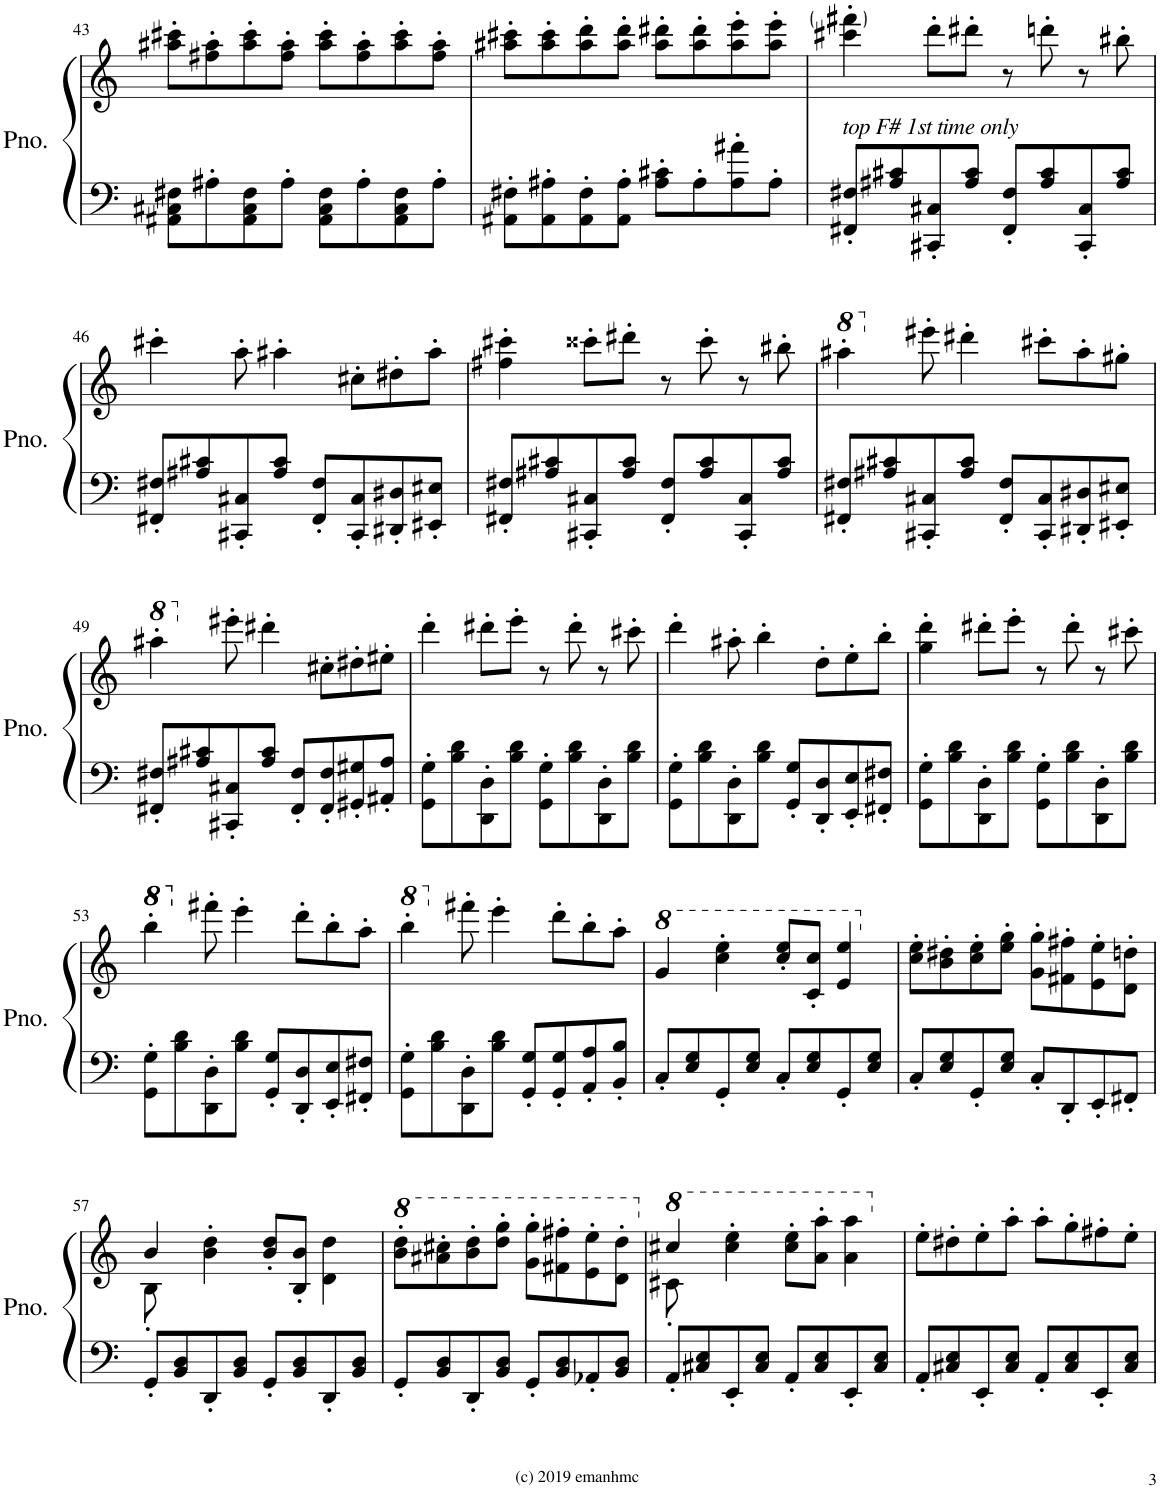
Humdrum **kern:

**kern	**kern
*part1	*part1
*staff2	*staff1
*I"Piano	*
*I'Pno.	*
!!LO:PB:g=z
*clefG2	*clefG2
*k[]	*k[]
*M4/4	*M4/4
*met(c)	*met(c)
=43	=43
8AA#X\ 8C#X\ 8F#X\L	8aa#X\' 8ccc#X\'L
8A#X'\	8ff#X\' 8aa#\'
8AA#\ 8C#\ 8F#\	8aa#\' 8ccc#\'
8A#'\J	8ff#\' 8aa#\'J
8AA#\ 8C#\ 8F#\L	8aa#\' 8ccc#\'L
8A#'\	8ff#\' 8aa#\'
8AA#\ 8C#\ 8F#\	8aa#\' 8ccc#\'
8A#'\J	8ff#\' 8aa#\'J
=44	=44
8AA#X\' 8F#X\'L	8aa#X\' 8ccc#X\'L
8AA#\' 8A#X\'	8aa#\' 8ccc#\'
8AA#\' 8F#\'	8aa#\' 8ddd\'
8AA#\' 8A#\'J	8aa#\' 8ddd\'J
8A#\' 8c#X\'L	8aa#\' 8ddd#X\'L
8A#'\	8aa#\' 8ddd#\'
8A#\' 8a#X\'	8aa#\' 8eee\'
8A#'\J	8aa#\' 8eee\'J
=45	=45
!	!LO:TX:b:i:t=top F# 1st time only
8FF#X/' 8F#X/'L	4ccc#X\' 4fff#X\'
8A#X/ 8c#X/	.
8CC#X/' 8C#X/'	8ddd'\L
8A#/ 8c#/J	8ddd#X'\J
8FF#/' 8F#/'L	8r
8A#/ 8c#/	8dddn'\
8CC#/' 8C#/'	8r
8A#/ 8c#/J	8bb#X'\
!!LO:LB:g=z
=46	=46
8FF#X/' 8F#X/'L	4ccc#X'\
8A#X/ 8c#X/	.
8CC#X/' 8C#X/'	8aa'\
8A#/ 8c#/J	4aa#X'\
8FF#/' 8F#/'L	.
8CC#/' 8C#/'	8cc#X'\L
8DD#X/' 8D#X/'	8dd#X'\
8EE#X/' 8E#X/'J	8aa#'\J
=47	=47
8FF#X/' 8F#X/'L	4ff#X\' 4ccc#X\'
8A#X/ 8c#X/	.
8CC#X/' 8C#X/'	8ccc##X'\L
8A#/ 8c#/J	8ddd#X'\J
8FF#/' 8F#/'L	8r
8A#/ 8c#/	8ccc##'\
8CC#/' 8C#/'	8r
8A#/ 8c#/J	8bb#X'\
=48	=48
*	*8va
8FF#X/' 8F#X/'L	4aaa#X'\
8A#X/ 8c#X/	.
*	*X8va
8CC#X/' 8C#X/'	8eee#X'\
8A#/ 8c#/J	4ddd#X'\
8FF#/' 8F#/'L	.
8CC#/' 8C#/'	8ccc#X'\L
8DD#X/' 8D#X/'	8aa#'\
8EE#X/' 8E#X/'J	8gg#X'\J
!!LO:LB:g=z
=49	=49
*	*8va
8FF#X/' 8F#X/'L	4aaa#X'\
8A#X/ 8c#X/	.
*	*X8va
8CC#X/' 8C#X/'	8eee#X'\
8A#/ 8c#/J	4ddd#X'\
8FF#/' 8F#/'L	.
8FF#/' 8F#/'	8cc#X'\L
8GG#X/' 8G#X/'	8dd#X'\
8AA#X/' 8A#/'J	8ee#X'\J
=50	=50
8GG\' 8G\'L	4ddd'\
8B\ 8d\	.
8DD\' 8D\'	8ddd#X'\L
8B\ 8d\J	8eee'\J
8GG\' 8G\'L	8r
8B\ 8d\	8ddd#'\
8DD\' 8D\'	8r
8B\ 8d\J	8ccc#X'\
=51	=51
8GG\' 8G\'L	4ddd'\
8B\ 8d\	.
8DD\' 8D\'	8aa#X'\
8B\ 8d\J	4bb'\
8GG/' 8G/'L	.
8DD/' 8D/'	8dd'\L
8EE/' 8E/'	8ee'\
8FF#X/' 8F#X/'J	8bb'\J
=52	=52
8GG\' 8G\'L	4gg\' 4ddd\'
8B\ 8d\	.
8DD\' 8D\'	8ddd#X'\L
8B\ 8d\J	8eee'\J
8GG\' 8G\'L	8r
8B\ 8d\	8ddd#'\
8DD\' 8D\'	8r
8B\ 8d\J	8ccc#X'\
!!LO:LB:g=z
=53	=53
*	*8va
*	*8va
8GG\' 8G\'L	4bbb'\
8B\ 8d\	.
*	*X8va
8DD\' 8D\'	8fff#X'\
*	*X8va
8B\ 8d\J	4eee'\
8GG/' 8G/'L	.
8DD/' 8D/'	8ddd'\L
8EE/' 8E/'	8bb'\
8FF#X/' 8F#X/'J	8aa'\J
=54	=54
*	*8va
8GG\' 8G\'L	4bbb'\
8B\ 8d\	.
*	*X8va
8DD\' 8D\'	8fff#X'\
8B\ 8d\J	4eee'\
8GG/' 8G/'L	.
8GG/' 8G/'	8ddd'\L
8AA/' 8A/'	8bb'\
8BB/' 8B/'J	8aa'\J
=55	=55
*	*8va
8C'/L	4gg/
8E/ 8G/	.
8GG'/	4ccc\' 4eee\'
8E/ 8G/J	.
8C'/L	8ccc/' 8eee/'L
8E/ 8G/	8cc/' 8ccc/'J
8GG'/	4ee/ 4eee/
8E/ 8G/J	.
=56	=56
*	*X8va
8C'/L	8ccc\' 8eee\'L
8E/ 8G/	8bb\' 8ddd#X\'
8GG'/	8ccc\' 8eee\'
8E/ 8G/J	8eee\' 8ggg\'J
8C'/L	8gg\' 8ggg\'L
8DD'/	8ff#X\' 8fff#X\'
8EE'/	8ee\' 8eee\'
8FF#X'/J	8dd\' 8dddn\'J
!!LO:LB:g=z
=57	=57
*	*^
8GG'/L	4bb/	8b'\
8BB/ 8D/	.	2..ryy
8DD'/	4bb\' 4ddd\'	.
8BB/ 8D/J	.	.
8GG'/L	8bb/' 8ddd/'L	.
8BB/ 8D/	8b/' 8bb/'J	.
8DD'/	4dd\ 4ddd\	.
8BB/ 8D/J	.	.
*	*v	*v
=58	=58
*	*8va
8GG'/L	8bb\' 8ddd\'L
8BB/ 8D/	8aa#X\' 8ccc#X\'
8DD'/	8bb\' 8ddd\'
8BB/ 8D/J	8ddd\' 8ggg\'J
8GG'/L	8gg\' 8ggg\'L
8BB/ 8D/	8ff#X\' 8fff#X\'
8AA-X'/	8ee\' 8eee\'
8BB/ 8D/J	8dd\' 8ddd\'J
=59	=59
*	*X8va
*	*8va
*	*^
8AA'/L	4ccc#X/	8cc#X'\
8C#X/ 8E/	.	2..ryy
8EE'/	4ccc#\' 4eee\'	.
8C#/ 8E/J	.	.
8AA'/L	8ccc#\' 8eee\'L	.
8C#/ 8E/	8aa\' 8aaa\'J	.
8EE'/	4aa\ 4aaa\	.
8C#/ 8E/J	.	.
*	*v	*v
=60	=60
*	*X8va
8AA'/L	8eee'\L
8C#X/ 8E/	8ddd#X'\
8EE'/	8eee'\
8C#/ 8E/J	8aaa'\J
8AA'/L	8aaa'\L
8C#/ 8E/	8ggg'\
8EE'/	8fff#X'\
8C#/ 8E/J	8eee'\J
=	=
*-	*-
